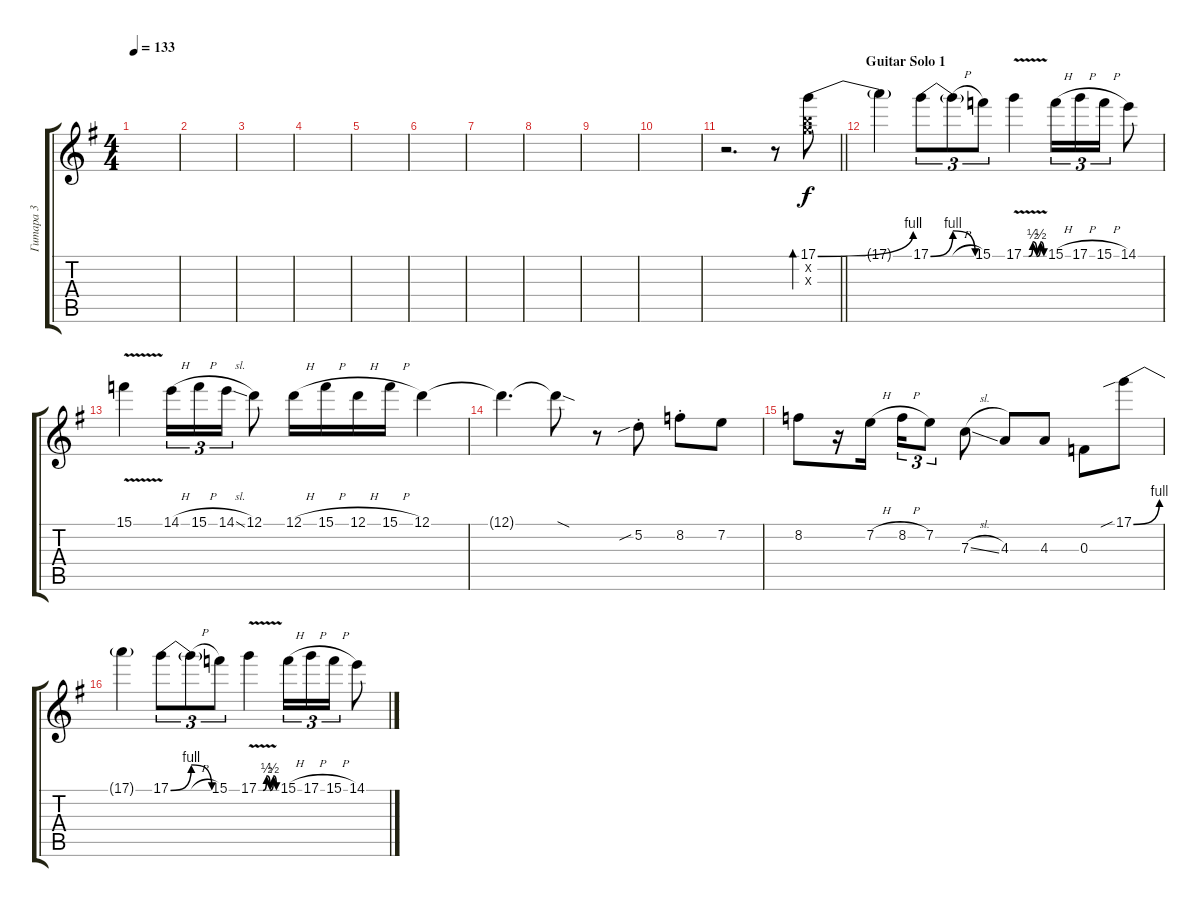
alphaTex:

\track ("Гитара 3" "Гитара 3") {instrument distortionguitar}
\staff {score tabs}
\tuning (D4 A3 F3 C3 G2 D2) {hide}
\ts (4 4)
\tempo 133
\clef g2
\ks eminor
|
|
|
|
|
|
|
|
|
|
\barLineRight lightlight
r.2{d} r.8 (17.1{be (bend 0 0 60 4)} 14.2{x} 14.3{x}).8{bd 480} |
\section ("" "Guitar Solo 1")
17.1{t}.4 17.1{be (bendrelease 0 0 20 4 36 4 60 0)}.8{tu (3 2)} 17.1{h t}.8{tu (3 2)} 15.1.8{tu (3 2)} 17.1{be (custom 0 0 15 0 27 2 39 0 50 2 60 0) v}.4 15.1{h}.16{tu (3 2)} 17.1{h}.16{tu (3 2)} 15.1{h}.16{tu (3 2)} 14.1.8 |
15.1{v}.4 14.1{h}.16{tu (3 2)} 15.1{h}.16{tu (3 2)} 14.1{sl}.16{tu (3 2)} 12.1.8 12.1{h}.16 15.1{h}.16 12.1{h}.16 15.1{h}.16 12.1.4 |
12.1{t}.4{d} 12.1{sod t}.8 r.8 5.2{sib st}.8 8.2{st}.8 7.2.8 |
8.2.8 r.16 7.2{h}.16 8.2{h}.16{tu (3 2)} 7.2.8{tu (3 2)} 7.3{sl}.8 4.3.8 4.3.8 0.3.8 17.1{be (bend 0 0 60 4) sib}.8 |
17.1{t}.4 17.1{be (bendrelease 0 0 20 4 36 4 60 0)}.8{tu (3 2)} 17.1{h t}.8{tu (3 2)} 15.1.8{tu (3 2)} 17.1{be (custom 0 0 15 0 27 2 39 0 50 2 60 0) v}.4 15.1{h}.16{tu (3 2)} 17.1{h}.16{tu (3 2)} 15.1{h}.16{tu (3 2)} 14.1.8
